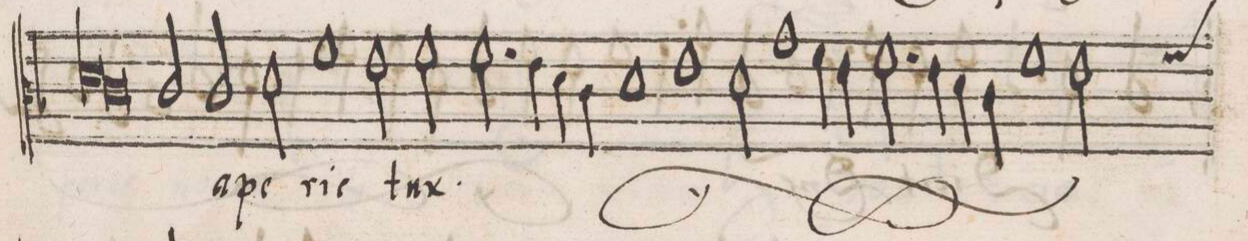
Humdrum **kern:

**kern	**text
*I"CANTVS	*
*clefC3	*
*k[b-]	*
*met(C|)	*
*M2/1	*
1d	.
1c	.
*Xlig	*
=44	=44
2c/	a
2c/	pe-
2d\	-ri-
1f	-e-
=45	=45
2e\	-tur
2f\	.
2.f\	.
=46	=46
4e\	.
4d\	.
4c\	.
*	*ij
1d	a-
=47	=47
1e	.
2d\	.
1g	-pe-
=48	=48
4f\	.
4e\	.
2.f\	.
4e\	.
=49	=49
4d\	-ri-
4c\	.
1f	-e-
*custos:f	*
2e\	.
=50	=50
*-	*-
